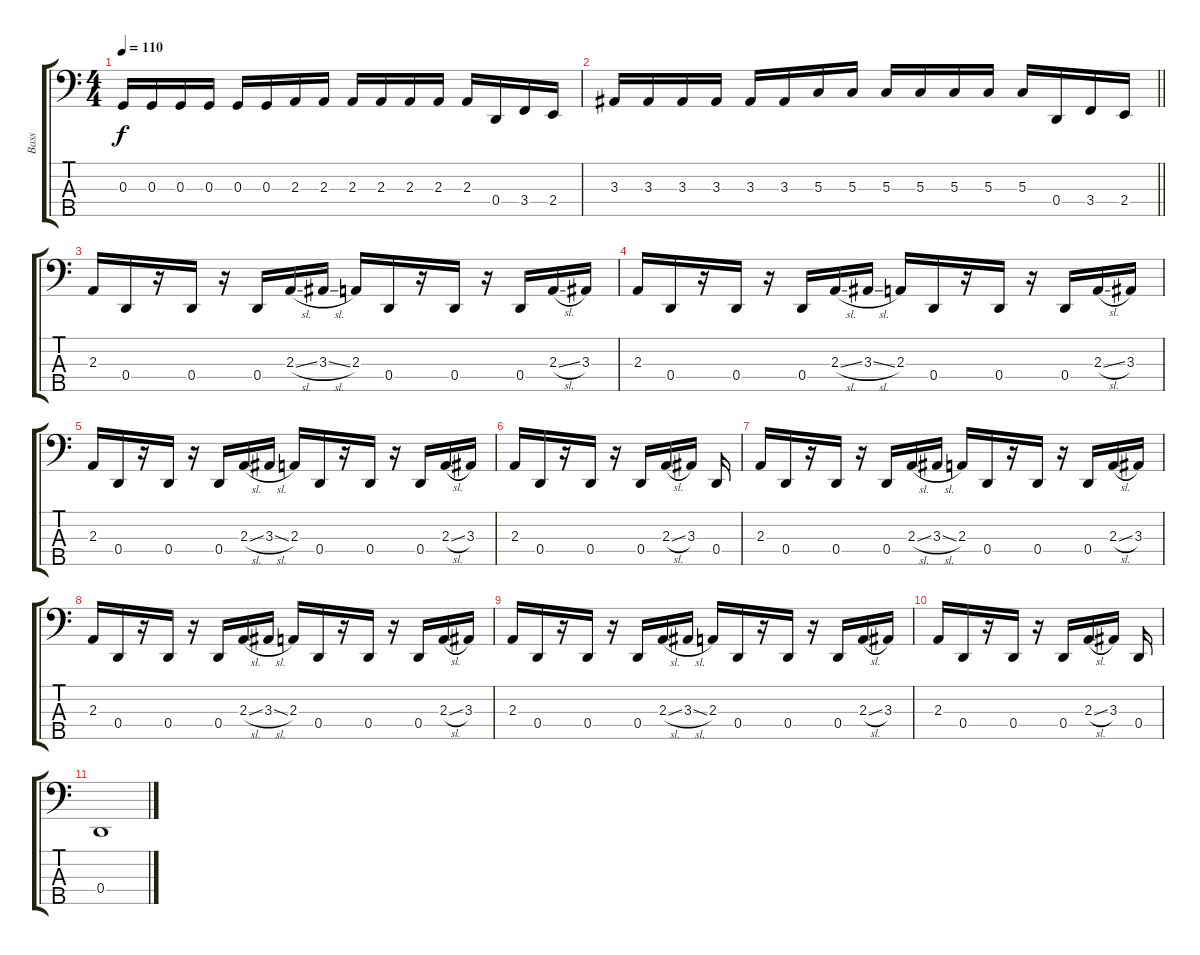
\track ("Bass" "Bass") {instrument electricbasspick}
\staff {score tabs}
\tuning (F2 C2 G1 D1 A0) {hide}
\ts (4 4)
\tempo 110
\clef f4
\ks c
0.3.16{dy f} 0.3.16 0.3.16 0.3.16 0.3.16 0.3.16 2.3.16 2.3.16 2.3.16 2.3.16 2.3.16 2.3.16 2.3.16 0.4.16 3.4.16 2.4.16 |
\barLineRight lightlight
3.3.16 3.3.16 3.3.16 3.3.16 3.3.16 3.3.16 5.3.16 5.3.16 5.3.16 5.3.16 5.3.16 5.3.16 5.3.16 0.4.16 3.4.16 2.4.16 |
2.3.16 0.4.16 r.16 0.4.16 r.16 0.4.16 2.3{sl}.16 3.3{sl}.16 2.3.16 0.4.16 r.16 0.4.16 r.16 0.4.16 2.3{sl}.16 3.3.16 |
2.3.16 0.4.16 r.16 0.4.16 r.16 0.4.16 2.3{sl}.16 3.3{sl}.16 2.3.16 0.4.16 r.16 0.4.16 r.16 0.4.16 2.3{sl}.16 3.3.16 |
2.3.16 0.4.16 r.16 0.4.16 r.16 0.4.16 2.3{sl}.16 3.3{sl}.16 2.3.16 0.4.16 r.16 0.4.16 r.16 0.4.16 2.3{sl}.16 3.3.16 |
2.3.16 0.4.16 r.16 0.4.16 r.16 0.4.16 2.3{sl}.16 3.3.16 0.4.16 |
2.3.16 0.4.16 r.16 0.4.16 r.16 0.4.16 2.3{sl}.16 3.3{sl}.16 2.3.16 0.4.16 r.16 0.4.16 r.16 0.4.16 2.3{sl}.16 3.3.16 |
2.3.16 0.4.16 r.16 0.4.16 r.16 0.4.16 2.3{sl}.16 3.3{sl}.16 2.3.16 0.4.16 r.16 0.4.16 r.16 0.4.16 2.3{sl}.16 3.3.16 |
2.3.16 0.4.16 r.16 0.4.16 r.16 0.4.16 2.3{sl}.16 3.3{sl}.16 2.3.16 0.4.16 r.16 0.4.16 r.16 0.4.16 2.3{sl}.16 3.3.16 |
2.3.16 0.4.16 r.16 0.4.16 r.16 0.4.16 2.3{sl}.16 3.3.16 0.4.16 |
0.4.1
